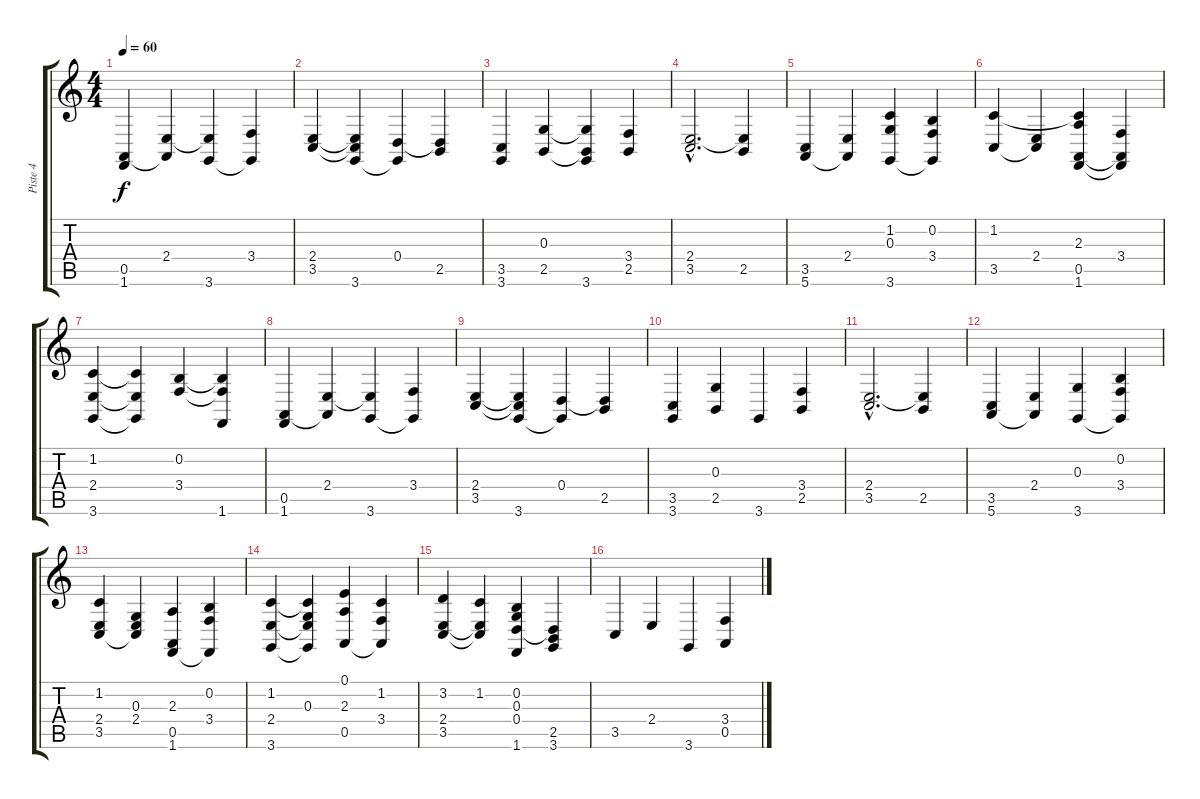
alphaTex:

\track ("Piste 4" "Piste 4") {instrument stringensemble1}
\staff {score tabs}
\tuning (E4 B3 G3 D3 A2 E2) {hide}
\ts (4 4)
\tempo 60
\clef g2
\ks c
(0.5 1.6).4{dy f instrument stringensemble1} (2.4 0.5{t}).4 (2.4{t} 3.6).4 (3.4 3.6{t}).4 |
(2.4 3.5).4 (2.4{t} 3.5{t} 3.6).4 (0.4 3.6{t}).4 (0.4{t} 2.5).4 |
(3.5 3.6).4 (0.3 2.5).4 (0.3{t} 2.5{t} 3.6).4 (3.4 2.5).4 |
(2.4{hac} 3.5{hac}).2{d} (2.4{t} 2.5).4 |
(3.5 5.6).4 (2.4 5.6{t}).4 (1.2 0.3 3.6).4 (0.2 3.4 3.6{t}).4 |
(1.2 3.5).4 (2.4 3.5{t}).4 (1.2{t} 2.3 0.5 1.6).4 (3.4 0.5{t} 1.6{t}).4 |
(1.2 2.4 3.6).4 (1.2{t} 2.4{t} 3.6{t}).4 (0.2 3.4).4 (0.2{t} 3.4{t} 1.6).4 |
(0.5 1.6).4 (2.4 0.5{t}).4 (2.4{t} 3.6).4 (3.4 3.6{t}).4 |
(2.4 3.5).4 (2.4{t} 3.5{t} 3.6).4 (0.4 3.6{t}).4 (0.4{t} 2.5).4 |
(3.5 3.6).4 (0.3 2.5).4 3.6.4 (3.4 2.5).4 |
(2.4{hac} 3.5{hac}).2{d} (2.4{t} 2.5).4 |
(3.5 5.6).4 (2.4 5.6{t}).4 (0.3 3.6).4 (0.2 3.4 3.6{t}).4 |
(1.2 2.4 3.5).4 (0.3 2.4 3.5{t}).4 (2.3 0.5 1.6).4 (0.2 3.4 1.6{t}).4 |
(1.2 2.4 3.6).4 (1.2{t} 0.3 2.4{t} 3.6{t}).4 (0.1 2.3 0.5).4 (1.2 3.4 0.5{t}).4 |
(3.2 2.4 3.5).4 (1.2 2.4{t} 3.5{t}).4 (0.2 0.3 0.4 1.6).4 (0.4{t} 2.5 3.6).4 |
3.5.4 2.4.4 3.6.4 (3.4 0.5).4
